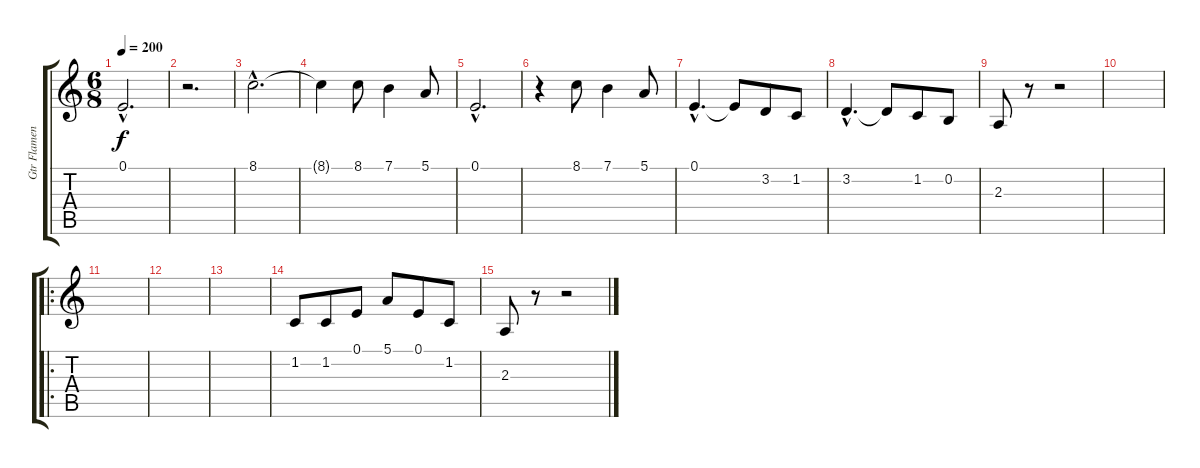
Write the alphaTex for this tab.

\track ("Gtr Flamenco" "Gtr Flamen") {instrument viola}
\staff {score tabs}
\tuning (E4 B3 G3 D3 A2 E2) {hide}
\ts (6 8)
\tempo 200
\clef g2
\ks c
0.1{hac}.2{d dy f} |
r.2{d} |
8.1{hac}.2{d} |
8.1{t}.4 8.1.8 7.1.4 5.1.8 |
0.1{hac}.2{d} |
r.4 8.1.8 7.1.4 5.1.8 |
0.1{hac}.4{d} 0.1{t}.8 3.2.8 1.2.8 |
3.2{hac}.4{d} 3.2{t}.8 1.2.8 0.2.8 |
2.3.8 r.8 r.2 |
|
\ro
|
|
|
1.2.8 1.2.8 0.1.8 5.1.8 0.1.8 1.2.8 |
2.3.8 r.8 r.2
